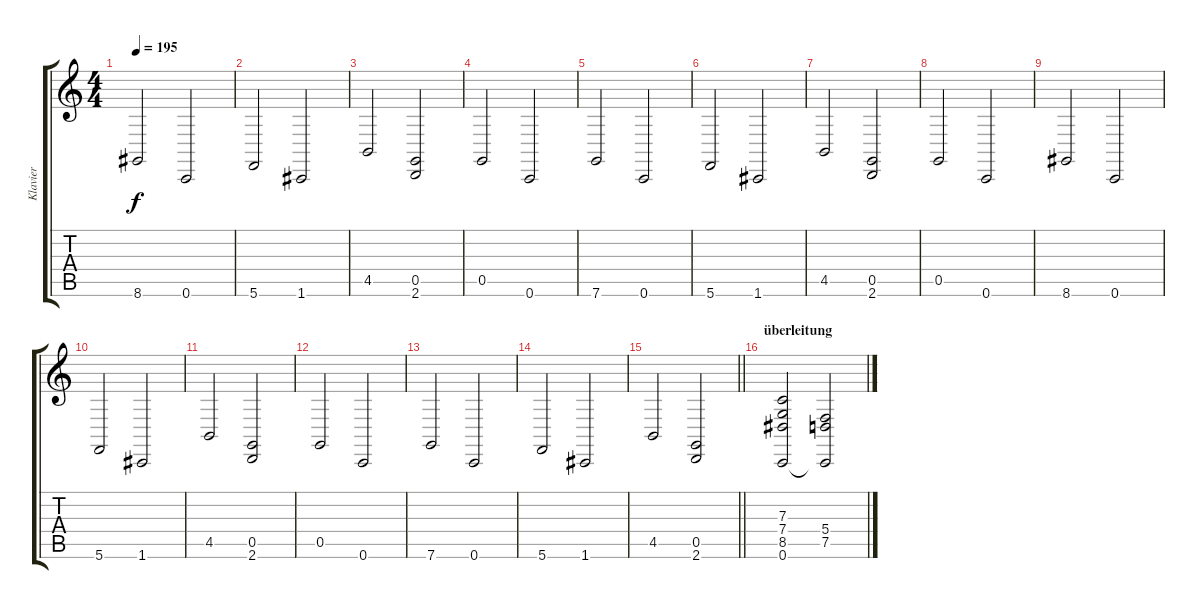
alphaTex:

\track ("Klavier" "Klavier") {instrument acousticgrandpiano}
\staff {score tabs}
\tuning (D4 A3 F3 C3 G2 C2) {hide}
\ts (4 4)
\tempo 195
\clef g2
\ks c
8.6.2{dy f} 0.6.2 |
5.6.2 1.6.2 |
4.5.2 (0.5 2.6).2 |
0.5.2{volume 16} 0.6.2 |
7.6.2 0.6.2 |
5.6.2 1.6.2 |
4.5.2 (0.5 2.6).2 |
0.5.2{volume 16} 0.6.2 |
8.6.2 0.6.2 |
5.6.2 1.6.2 |
4.5.2 (0.5 2.6).2 |
0.5.2{volume 16} 0.6.2 |
7.6.2 0.6.2 |
5.6.2 1.6.2 |
\barLineRight lightlight
4.5.2 (0.5 2.6).2 |
\section ("" "überleitung")
(7.3 7.4 8.5 0.6).2{volume 16} (5.4 7.5 0.6{t}).2
